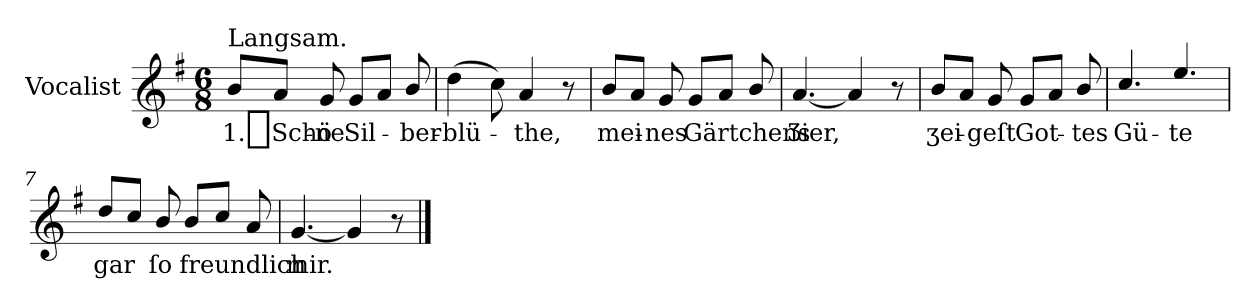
**kern	**text
*part1	*part1
*staff1	*staff1
*I"Vocalist	*
*k[f#]	*
*G:	*
*M6/8	*
=1	=1
!LO:TX:a:t=Langsam.	!
8bL	1._Schö-
8aJ	.
8g	-ne
8gL	Sil-
8aJ	.
8b/	-ber-
=2	=2
(4dd	-blü-
8cc)	.
4a	-the,
8r	.
=3	=3
8bL	mei-
8aJ	.
8g	-nes
8gL	Gärtchens
8aJ	.
8b/	.
=4	=4
[4.a	Ʒier,
4a]	.
8r	.
=5	=5
8bL	ʒei-
8aJ	.
8g	-geſt
8gL	Got-
8aJ	.
8b/	-tes
=6	=6
4.cc/	Gü-
4.ee/	-te
=7	=7
8dd/L	gar
8ccJ	.
8b/	ſo
8b/L	freundlich
8ccJ	.
8a	.
=8	=8
[4.g	mir.
4g]	.
8r	.
==	==
*-	*-
